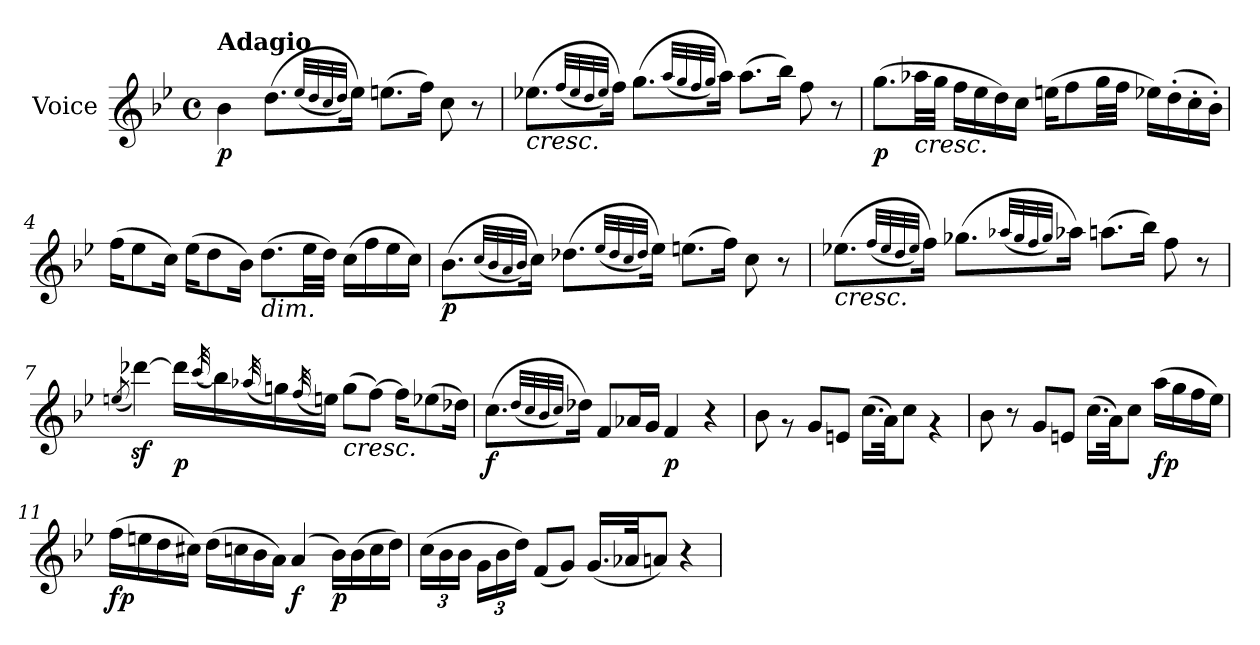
**kern	**dynam
*part1	*part1
*staff1	*staff1
*I"Voice	*
*I'V	*
*clefG2	*
*k[b-e-]	*
*M4/4	*
*met(c)	*
*MM36	*
=1	=1
!LO:TX:a:B:t=Adagio	!
!	!LO:DY:b
4b-\	p
(>8.dd\L	.
(<32qee-/LLL	.
32qdd/	.
32qcc/	.
32qdd/JJJ)	.
16ee-\Jk)	.
(>8.een\L	.
16ff\Jk)	.
8cc\	.
8r	.
=2	=2
!LO:TX:b:i:t=cresc.	!
(>8.ee-X\L	.
(<32qff/LLL	.
32qee-/	.
32qdd/	.
32qee-/JJJ)	.
16ff\Jk)	.
(>8.gg\L	.
(<32qaa/LLL	.
32qgg/	.
32qff/	.
32qgg/JJJ)	.
16aa\Jk)	.
(>8.aa\L	.
16bb-\Jk)	.
8ff\	.
8r	.
!!LO:LB:g=z
=3	=3
!	!LO:DY:b
(>8.gg\L	p
!LO:TX:b:i:t=cresc.	!
32aa-X\LL	.
32gg\JJJ	.
16ff\LL	.
16ee-\	.
16dd\)	.
16cc\JJ	.
(>16een\KL	.
8ff\	.
32gg\LL	.
32ff\JJJ	.
16ee-X\LL)	.
(>16dd'\	.
16cc'\	.
16b-'\JJ)	.
!!LO:LB:g=z
=4	=4
(>16ff\KL	.
8ee-\	.
16cc\Jk)	.
(>16ee-\KL	.
8dd\	.
16b-\Jk)	.
!LO:TX:b:i:t=dim.	!
(>8.dd\L	.
32ee-\LL	.
32dd\JJJ)	.
(>16cc\LL	.
16ff\	.
16ee-\	.
16cc\JJ)	.
=5	=5
!	!LO:DY:b
(>8.b-\L	p
(<32qcc/LLL	.
32qb-/	.
32qa/	.
32qb-/JJJ)	.
16cc\Jk)	.
(>8.dd-X\L	.
(<32qee-/LLL	.
32qdd-/	.
32qcc/	.
32qdd-/JJJ)	.
16ee-\Jk)	.
(>8.een\L	.
16ff\Jk)	.
8cc\	.
8r	.
!!LO:LB:g=z
=6	=6
!LO:TX:b:i:t=cresc.	!
(>8.ee-X\L	.
(<32qff/LLL	.
32qee-/	.
32qdd/	.
32qee-/JJJ)	.
16ff\Jk)	.
(>8.gg-X\L	.
(<32qaa-X/LLL	.
32qgg-/	.
32qff/	.
32qgg-/JJJ)	.
16aa-X\Jk)	.
(>8.aan\L	.
16bb-\Jk)	.
8ff\	.
8r	.
!!LO:LB:g=z
=7	=7
(<8qeen/	.
[4ddd-Xz<\)	.
!	!LO:DY:b
16ddd-\LL]	p
(<32qccc/	.
16bb-\)	.
(<32qaa-X/	.
16ggn\)	.
(<32qff/	.
16een\JJ)	.
!LO:TX:b:i:t=cresc.	!
(>8gg\L	.
[8ff\J)	.
16ff\KL]	.
(>8ee-X\	.
16dd-X\Jk)	.
=8	=8
!	!LO:DY:b
(>8.cc\L	f
(<32qdd/LLL	.
32qcc/	.
32qb-/	.
32qcc/JJJ)	.
16dd-X\Jk)	.
8f/L	.
16a-X/L	.
16g/JJ	.
!	!LO:DY:b
4f/	p
4r	.
!!LO:LB:g=z
=9	=9
8b-\	.
8rg	.
8g/L	.
8en/J	.
(>16.cc\LL	.
32a\JK)	.
8cc\J	.
4rg	.
=10	=10
8b-\	.
8r	.
8g/L	.
8en/J	.
(>16.cc\LL	.
32a\JK)	.
8cc\J	.
!	!LO:DY:b
(>16aa\LL	fp
16gg\	.
16ff\	.
16ee-\JJ)	.
=11	=11
!	!LO:DY:b
(>16ff\LL	fp
16een\	.
16dd\	.
16cc#Xi\JJ)	.
(>16dd\LL	.
16ccn\	.
16b-\	.
16a\JJ)	.
!	!LO:DY:b
(>4a/	f
!	!LO:DY:b
16b-\LL)	p
(>16b-\	.
16cc\	.
16dd\JJ)	.
!!LO:LB:g=z
=12	=12
*Xbrackettup	*
(>24cc\LL	.
24b-\	.
24b-\JJ	.
24g\LL	.
24b-\	.
24dd\JJ)	.
(<8f/L	.
8g/J)	.
(<16.g/LL	.
32a-Xj/JK	.
8a/J)	.
4r	.
=	=
*-	*-
